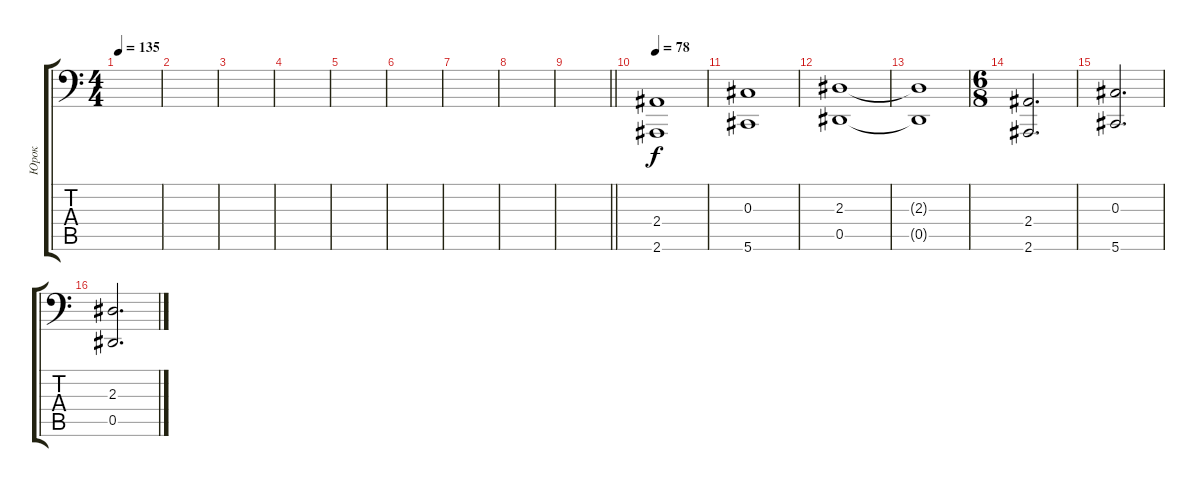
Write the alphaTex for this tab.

\track ("Юрок" "Юрок") {instrument stringensemble1}
\staff {score tabs}
\tuning (Bb3 F3 Db3 Ab2 Eb2 Ab1) {hide}
\ts (4 4)
\tempo 135
\clef f4
\ks c
|
|
|
|
|
|
|
|
\barLineRight lightlight
|
\tempo 78
(2.4 2.6).1 |
(0.3 5.6).1 |
(2.3 0.5).1 |
(2.3{t} 0.5{t}).1 |
\ts (6 8)
(2.4 2.6).2{d} |
(0.3 5.6).2{d} |
(2.3 0.5).2{d}
